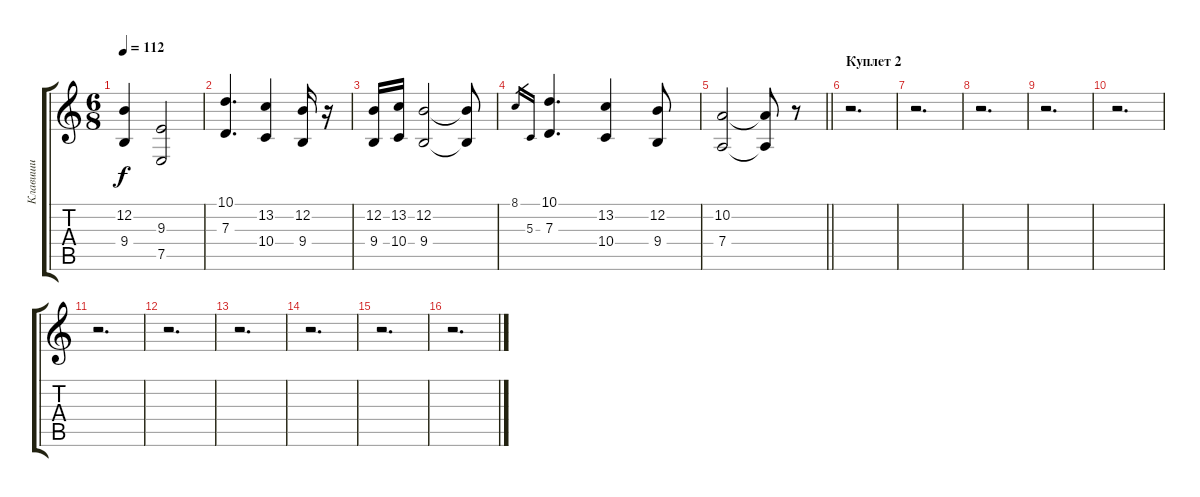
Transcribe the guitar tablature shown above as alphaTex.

\track ("Клавиши" "Клавиши") {instrument accordion}
\staff {score tabs}
\tuning (E4 B3 G3 D3 A2 E2) {hide}
\ts (6 8)
\tempo 112
\clef g2
\ks c
(12.2 9.4).4{dy f} (9.3 7.5).2 |
(10.1 7.3).4{d} (13.2 10.4).4 (12.2 9.4).16 r.16 |
(12.2 9.4).16 (13.2 10.4).16 (12.2 9.4).2 (12.2{t} 9.4{t}).8 |
8.1.16{gr} 5.3.16{gr} (10.1 7.3).4{d} (13.2 10.4).4 (12.2 9.4).8 |
\barLineRight lightlight
(10.2 7.4).2 (10.2{t} 7.4{t}).8 r.8 |
\section ("" "Куплет 2")
r.2{d} |
r.2{d} |
r.2{d} |
r.2{d} |
r.2{d} |
r.2{d} |
r.2{d} |
r.2{d} |
r.2{d} |
r.2{d} |
r.2{d}
